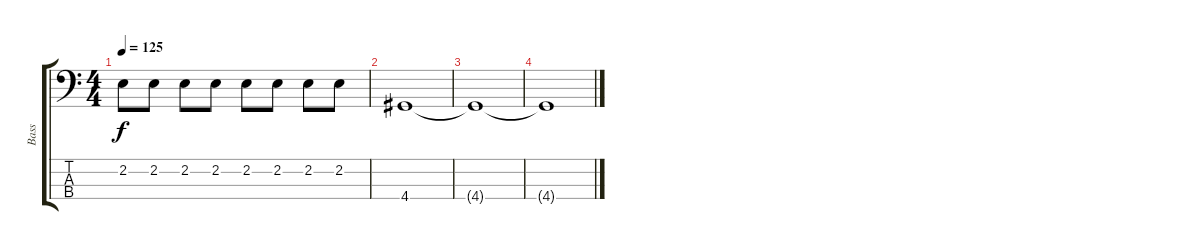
\track ("Bass" "Bass") {instrument electricbassfinger}
\staff {score tabs}
\tuning (G2 D2 A1 E1) {hide}
\ts (4 4)
\tempo 125
\clef f4
\ks c
2.2.8{dy f} 2.2.8 2.2.8 2.2.8 2.2.8 2.2.8 2.2.8 2.2.8 |
4.4.1 |
4.4{t}.1 |
4.4{t}.1
